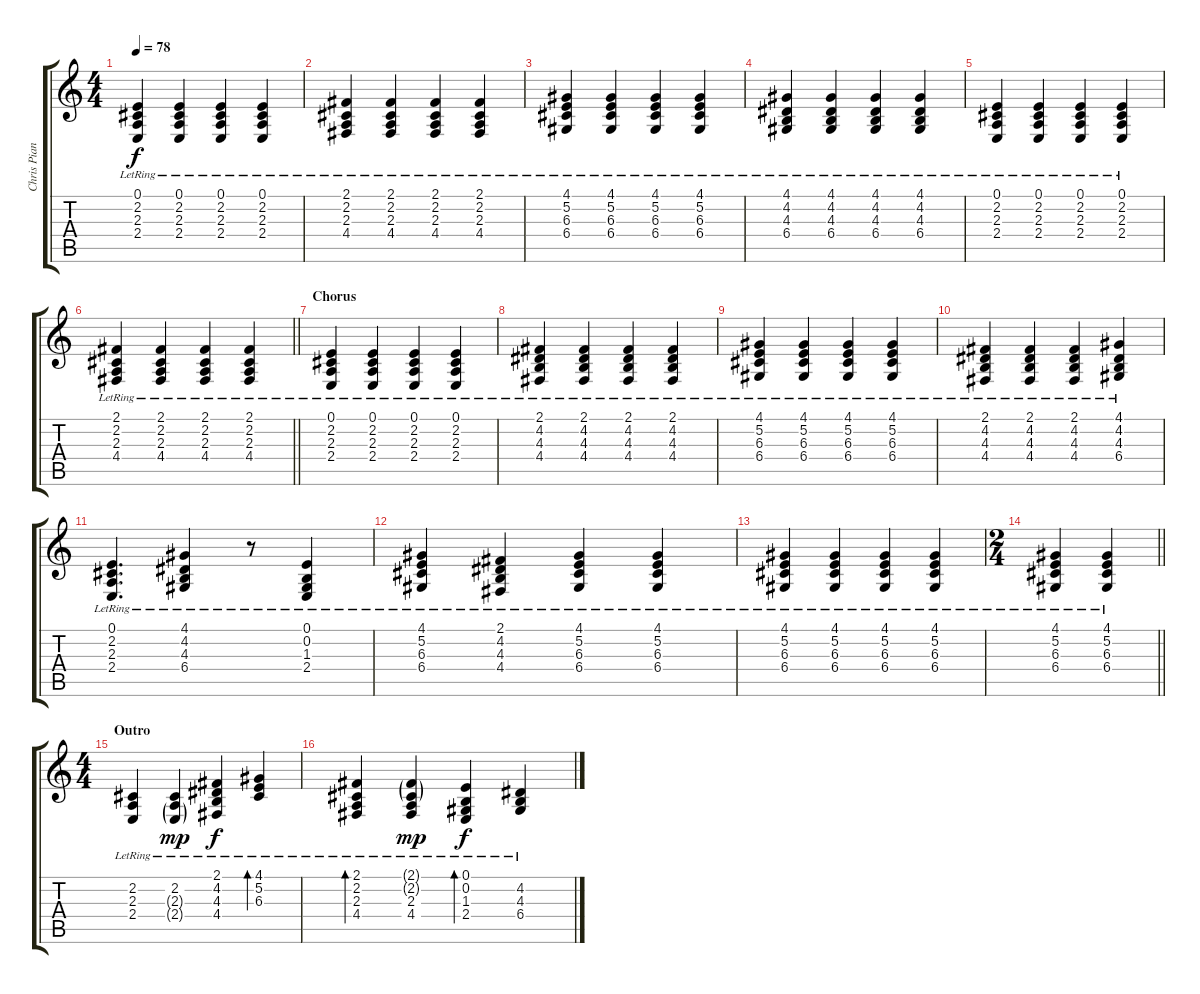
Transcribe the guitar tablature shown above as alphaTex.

\track ("Chris Piano" "Chris Pian") {instrument acousticgrandpiano}
\staff {score tabs}
\tuning (E4 B3 G3 D3 A2 E2) {hide}
\ts (4 4)
\tempo 78
\clef g2
\ks c
(0.1{lr} 2.2{lr} 2.3{lr} 2.4{lr}).4{dy f} (0.1{lr} 2.2{lr} 2.3{lr} 2.4{lr}).4 (0.1{lr} 2.2{lr} 2.3{lr} 2.4{lr}).4 (0.1{lr} 2.2{lr} 2.3{lr} 2.4{lr}).4 |
(2.1{lr} 2.2{lr} 2.3{lr} 4.4{lr}).4 (2.1{lr} 2.2{lr} 2.3{lr} 4.4{lr}).4 (2.1{lr} 2.2{lr} 2.3{lr} 4.4{lr}).4 (2.1{lr} 2.2{lr} 2.3{lr} 4.4{lr}).4 |
(4.1{lr} 5.2{lr} 6.3{lr} 6.4{lr}).4 (4.1{lr} 5.2{lr} 6.3{lr} 6.4{lr}).4 (4.1{lr} 5.2{lr} 6.3{lr} 6.4{lr}).4 (4.1{lr} 5.2{lr} 6.3{lr} 6.4{lr}).4 |
(4.1{lr} 4.2{lr} 4.3{lr} 6.4{lr}).4 (4.1{lr} 4.2{lr} 4.3{lr} 6.4{lr}).4 (4.1{lr} 4.2{lr} 4.3{lr} 6.4{lr}).4 (4.1{lr} 4.2{lr} 4.3{lr} 6.4{lr}).4 |
(0.1{lr} 2.2{lr} 2.3{lr} 2.4{lr}).4 (0.1{lr} 2.2{lr} 2.3{lr} 2.4{lr}).4 (0.1{lr} 2.2{lr} 2.3{lr} 2.4{lr}).4 (0.1{lr} 2.2{lr} 2.3{lr} 2.4{lr}).4 |
\barLineRight lightlight
(2.1{lr} 2.2{lr} 2.3{lr} 4.4{lr}).4 (2.1{lr} 2.2{lr} 2.3{lr} 4.4{lr}).4 (2.1{lr} 2.2{lr} 2.3{lr} 4.4{lr}).4 (2.1{lr} 2.2{lr} 2.3{lr} 4.4{lr}).4 |
\section ("" "Chorus")
(0.1{lr} 2.2{lr} 2.3{lr} 2.4{lr}).4 (0.1{lr} 2.2{lr} 2.3{lr} 2.4{lr}).4 (0.1{lr} 2.2{lr} 2.3{lr} 2.4{lr}).4 (0.1{lr} 2.2{lr} 2.3{lr} 2.4{lr}).4 |
(2.1{lr} 4.2{lr} 4.3{lr} 4.4{lr}).4 (2.1{lr} 4.2{lr} 4.3{lr} 4.4{lr}).4 (2.1{lr} 4.2{lr} 4.3{lr} 4.4{lr}).4 (2.1{lr} 4.2{lr} 4.3{lr} 4.4{lr}).4 |
(4.1{lr} 5.2{lr} 6.3{lr} 6.4{lr}).4 (4.1{lr} 5.2{lr} 6.3{lr} 6.4{lr}).4 (4.1{lr} 5.2{lr} 6.3{lr} 6.4{lr}).4 (4.1{lr} 5.2{lr} 6.3{lr} 6.4{lr}).4 |
(2.1{lr} 4.2{lr} 4.3{lr} 4.4{lr}).4 (2.1{lr} 4.2{lr} 4.3{lr} 4.4{lr}).4 (2.1{lr} 4.2{lr} 4.3{lr} 4.4{lr}).4 (4.1{lr} 4.2{lr} 4.3{lr} 6.4{lr}).4 |
(0.1{lr} 2.2{lr} 2.3{lr} 2.4{lr}).4{d} (4.1{lr} 4.2{lr} 4.3{lr} 6.4{lr}).4 r.8 (0.1{lr} 0.2{lr} 1.3{lr} 2.4{lr}).4 |
(4.1{lr} 5.2{lr} 6.3{lr} 6.4{lr}).4 (2.1{lr} 4.2{lr} 4.3{lr} 4.4{lr}).4 (4.1{lr} 5.2{lr} 6.3{lr} 6.4{lr}).4 (4.1{lr} 5.2{lr} 6.3{lr} 6.4{lr}).4 |
(4.1{lr} 5.2{lr} 6.3{lr} 6.4{lr}).4 (4.1{lr} 5.2{lr} 6.3{lr} 6.4{lr}).4 (4.1{lr} 5.2{lr} 6.3{lr} 6.4{lr}).4 (4.1{lr} 5.2{lr} 6.3{lr} 6.4{lr}).4 |
\ts (2 4)
\barLineRight lightlight
(4.1{lr} 5.2{lr} 6.3{lr} 6.4{lr}).4 (4.1{lr} 5.2{lr} 6.3{lr} 6.4{lr}).4 |
\ts (4 4)
\section ("" "Outro")
(2.2{lr} 2.3{lr} 2.4{lr}).4 (2.2{lr} 2.3{g lr} 2.4{g lr}).4{dy mp} (2.1{lr} 4.2{lr} 4.3{lr} 4.4{lr}).4{dy f} (4.1{lr} 5.2{lr} 6.3{lr}).4{bd 240} |
(2.1{lr} 2.2{lr} 2.3{lr} 4.4{lr}).4{bd 240} (2.1{g lr} 2.2{g lr} 2.3{lr} 4.4{lr}).4{dy mp} (0.1{lr} 0.2{lr} 1.3{lr} 2.4{lr}).4{bd 240 dy f} (4.2{lr} 4.3{lr} 6.4{lr}).4
